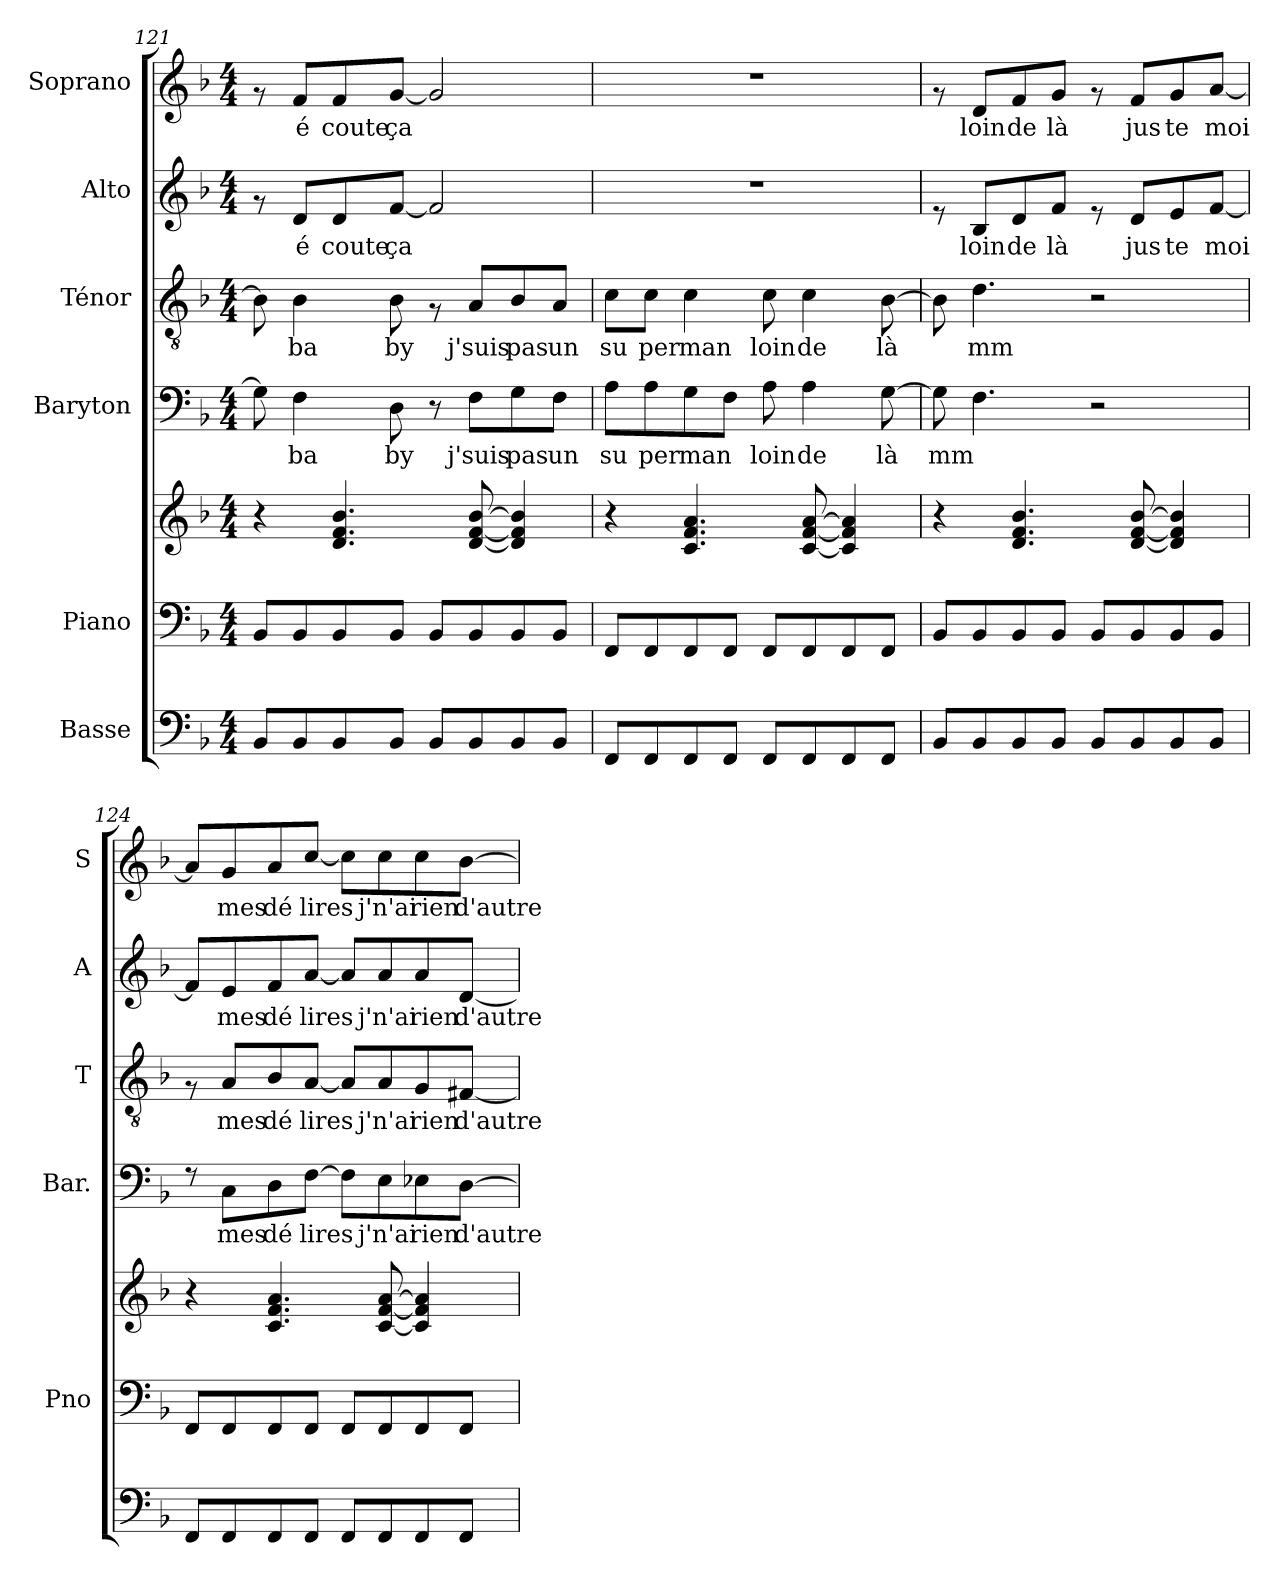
**kern	**kern	**kern	**kern	**text	**kern	**text	**kern	**text	**kern	**text
*part6	*part5	*part5	*part4	*part4	*part3	*part3	*part2	*part2	*part1	*part1
*staff7	*staff6	*staff5	*staff4	*staff4	*staff3	*staff3	*staff2	*staff2	*staff1	*staff1
*I"Basse	*I"Piano	*	*I"Baryton	*	*I"Ténor	*	*I"Alto	*	*I"Soprano	*
*	*I'Pno	*	*I'Bar.	*	*I'T	*	*I'A	*	*I'S	*
!!LO:PB:g=z
*clefF4	*clefF4	*clefG2	*clefF4	*	*clefGv2	*	*clefG2	*	*clefG2	*
*ITrd7c12	*	*	*	*	*	*	*	*	*	*
*k[b-]	*k[b-]	*k[b-]	*k[b-]	*	*k[b-]	*	*k[b-]	*	*k[b-]	*
*F:	*F:	*F:	*F:	*	*F:	*	*F:	*	*F:	*
*M4/4	*M4/4	*M4/4	*M4/4	*	*M4/4	*	*M4/4	*	*M4/4	*
=121	=121	=121	=121	=121	=121	=121	=121	=121	=121	=121
8BBB-/L	8BB-/L	4r	8G\]	.	8B-\]	.	8rf	.	8rf	.
!	!	!	!	!LO:LY:b:rj	!	!	!	!	!	!
!	!	!	!	!	!	!LO:LY:b	!	!	!	!
!	!	!	!	!	!	!	!	!LO:LY:b	!	!
!	!	!	!	!	!	!	!	!	!	!LO:LY:b
8BBB-/	8BB-/	.	4F\	ba	4B-\	ba	8d/L	é	8f/L	é
!	!	!	!	!	!	!	!	!LO:LY:b	!	!
!	!	!	!	!	!	!	!	!	!	!LO:LY:b
8BBB-/	8BB-/	4.d/ 4.f/ 4.b-/	.	.	.	.	8d/	coute	8f/	coute
!	!	!	!	!LO:LY:b:rj	!	!	!	!	!	!
!	!	!	!	!	!	!LO:LY:b	!	!	!	!
!	!	!	!	!	!	!	!	!LO:LY:b	!	!
!	!	!	!	!	!	!	!	!	!	!LO:LY:b
8BBB-/J	8BB-/J	.	8D\	by	8B-\	by	[<8f/J	ça	[<8g/J	ça
8BBB-/L	8BB-/L	.	8r	.	8rF	.	2f/]	.	2g/]	.
!	!	!	!	!LO:LY:b:rj	!	!	!	!	!	!
!	!	!	!	!	!	!LO:LY:b	!	!	!	!
8BBB-/	8BB-/	[8d/ [8f/ [8b-/	8F\L	j'suis	8A/L	j'suis	.	.	.	.
!	!	!	!	!LO:LY:b:rj	!	!	!	!	!	!
!	!	!	!	!	!	!LO:LY:b	!	!	!	!
8BBB-/	8BB-/	4d/] 4f/] 4b-/]	8G\	pas	8B-/	pas	.	.	.	.
!	!	!	!	!LO:LY:b:rj	!	!	!	!	!	!
!	!	!	!	!	!	!LO:LY:b	!	!	!	!
8BBB-/J	8BB-/J	.	8F\J	un	8A/J	un	.	.	.	.
=122	=122	=122	=122	=122	=122	=122	=122	=122	=122	=122
!	!	!	!	!LO:LY:b:rj	!	!	!	!	!	!
!	!	!	!	!	!	!LO:LY:b	!	!	!	!
8FFF/L	8FF/L	4r	8A\L	su	8c\L	su	1r	.	1r	.
!	!	!	!	!LO:LY:b:rj	!	!	!	!	!	!
!	!	!	!	!	!	!LO:LY:b	!	!	!	!
8FFF/	8FF/	.	8A\	per	8c\J	per	.	.	.	.
!	!	!	!	!LO:LY:b:rj	!	!	!	!	!	!
!	!	!	!	!	!	!LO:LY:b	!	!	!	!
8FFF/	8FF/	4.c/ 4.f/ 4.a/	8G\	man	4c\	man	.	.	.	.
8FFF/J	8FF/J	.	8F\J	.	.	.	.	.	.	.
!	!	!	!	!LO:LY:b:rj	!	!	!	!	!	!
!	!	!	!	!	!	!LO:LY:b	!	!	!	!
8FFF/L	8FF/L	.	8A\	loin	8c\	loin	.	.	.	.
!	!	!	!	!LO:LY:b:rj	!	!	!	!	!	!
!	!	!	!	!	!	!LO:LY:b	!	!	!	!
8FFF/	8FF/	[8c/ [8f/ [8a/	4A\	de	4c\	de	.	.	.	.
8FFF/	8FF/	4c/] 4f/] 4a/]	.	.	.	.	.	.	.	.
!	!	!	!	!LO:LY:b:rj	!	!	!	!	!	!
!	!	!	!	!	!	!LO:LY:b	!	!	!	!
8FFF/J	8FF/J	.	[<8G\	là	[>8B-\	là	.	.	.	.
=123	=123	=123	=123	=123	=123	=123	=123	=123	=123	=123
!	!	!	!	!LO:LY:b	!	!	!	!	!	!
8BBB-/L	8BB-/L	4r	8G\]	mm	8B-\]	.	8rd	.	8rf	.
!	!	!	!	!	!	!LO:LY:b	!	!	!	!
!	!	!	!	!	!	!	!	!LO:LY:b	!	!
!	!	!	!	!	!	!	!	!	!	!LO:LY:b
8BBB-/	8BB-/	.	4.F\	.	4.d\	mm	8B-/L	loin	8d/L	loin
!	!	!	!	!	!	!	!	!LO:LY:b	!	!
!	!	!	!	!	!	!	!	!	!	!LO:LY:b
8BBB-/	8BB-/	4.d/ 4.f/ 4.b-/	.	.	.	.	8d/	de	8f/	de
!	!	!	!	!	!	!	!	!LO:LY:b	!	!
!	!	!	!	!	!	!	!	!	!	!LO:LY:b
8BBB-/J	8BB-/J	.	.	.	.	.	8f/J	là	8g/J	là
8BBB-/L	8BB-/L	.	2r	.	2r	.	8rd	.	8rf	.
!	!	!	!	!	!	!	!	!LO:LY:b	!	!
!	!	!	!	!	!	!	!	!	!	!LO:LY:b
8BBB-/	8BB-/	[8d/ [8f/ [8b-/	.	.	.	.	8d/L	jus	8f/L	jus
!	!	!	!	!	!	!	!	!LO:LY:b	!	!
!	!	!	!	!	!	!	!	!	!	!LO:LY:b
8BBB-/	8BB-/	4d/] 4f/] 4b-/]	.	.	.	.	8e/	te	8g/	te
!	!	!	!	!	!	!	!	!LO:LY:b	!	!
!	!	!	!	!	!	!	!	!	!	!LO:LY:b
8BBB-/J	8BB-/J	.	.	.	.	.	[<8f/J	moi	[<8a/J	moi
=124	=124	=124	=124	=124	=124	=124	=124	=124	=124	=124
8FFF/L	8FF/L	4r	8rF	.	8rF	.	8f/L]	.	8a/L]	.
!	!	!	!	!LO:LY:b:rj	!	!	!	!	!	!
!	!	!	!	!	!	!LO:LY:b	!	!	!	!
!	!	!	!	!	!	!	!	!LO:LY:b	!	!
!	!	!	!	!	!	!	!	!	!	!LO:LY:b
8FFF/	8FF/	.	8C\L	mes	8A/L	mes	8e/	mes	8g/	mes
!	!	!	!	!LO:LY:b:rj	!	!	!	!	!	!
!	!	!	!	!	!	!LO:LY:b	!	!	!	!
!	!	!	!	!	!	!	!	!LO:LY:b	!	!
!	!	!	!	!	!	!	!	!	!	!LO:LY:b
8FFF/	8FF/	4.c/ 4.f/ 4.a/	8D\	dé	8B-/	dé	8f/	dé	8a/	dé
!	!	!	!	!LO:LY:b:rj	!	!	!	!	!	!
!	!	!	!	!	!	!LO:LY:b	!	!	!	!
!	!	!	!	!	!	!	!	!LO:LY:b	!	!
!	!	!	!	!	!	!	!	!	!	!LO:LY:b
8FFF/J	8FF/J	.	[<8F\J	lires	[<8A/J	lires	[<8a/J	lires	[<8cc/J	lires
8FFF/L	8FF/L	.	8F\L]	.	8A/L]	.	8a/L]	.	8cc\L]	.
!	!	!	!	!LO:LY:b:rj	!	!	!	!	!	!
!	!	!	!	!	!	!LO:LY:b	!	!	!	!
!	!	!	!	!	!	!	!	!LO:LY:b	!	!
!	!	!	!	!	!	!	!	!	!	!LO:LY:b
8FFF/	8FF/	[8c/ [8f/ [8a/	8E\	j'n'ai	8A/	j'n'ai	8a/	j'n'ai	8cc\	j'n'ai
!	!	!	!	!LO:LY:b:rj	!	!	!	!	!	!
!	!	!	!	!	!	!LO:LY:b	!	!	!	!
!	!	!	!	!	!	!	!	!LO:LY:b	!	!
!	!	!	!	!	!	!	!	!	!	!LO:LY:b
8FFF/	8FF/	4c/] 4f/] 4a/]	8E-X\	rien	8G/	rien	8a/	rien	8cc\	rien
!	!	!	!	!LO:LY:b:rj	!	!	!	!	!	!
!	!	!	!	!	!	!LO:LY:b	!	!	!	!
!	!	!	!	!	!	!	!	!LO:LY:b	!	!
!	!	!	!	!	!	!	!	!	!	!LO:LY:b
8FFF/J	8FF/J	.	[>8D\J	d'autre	[>8F#X/J	d'autre	[>8d/J	d'autre	[>8b-\J	d'autre
=	=	=	=	=	=	=	=	=	=	=
*-	*-	*-	*-	*-	*-	*-	*-	*-	*-	*-
